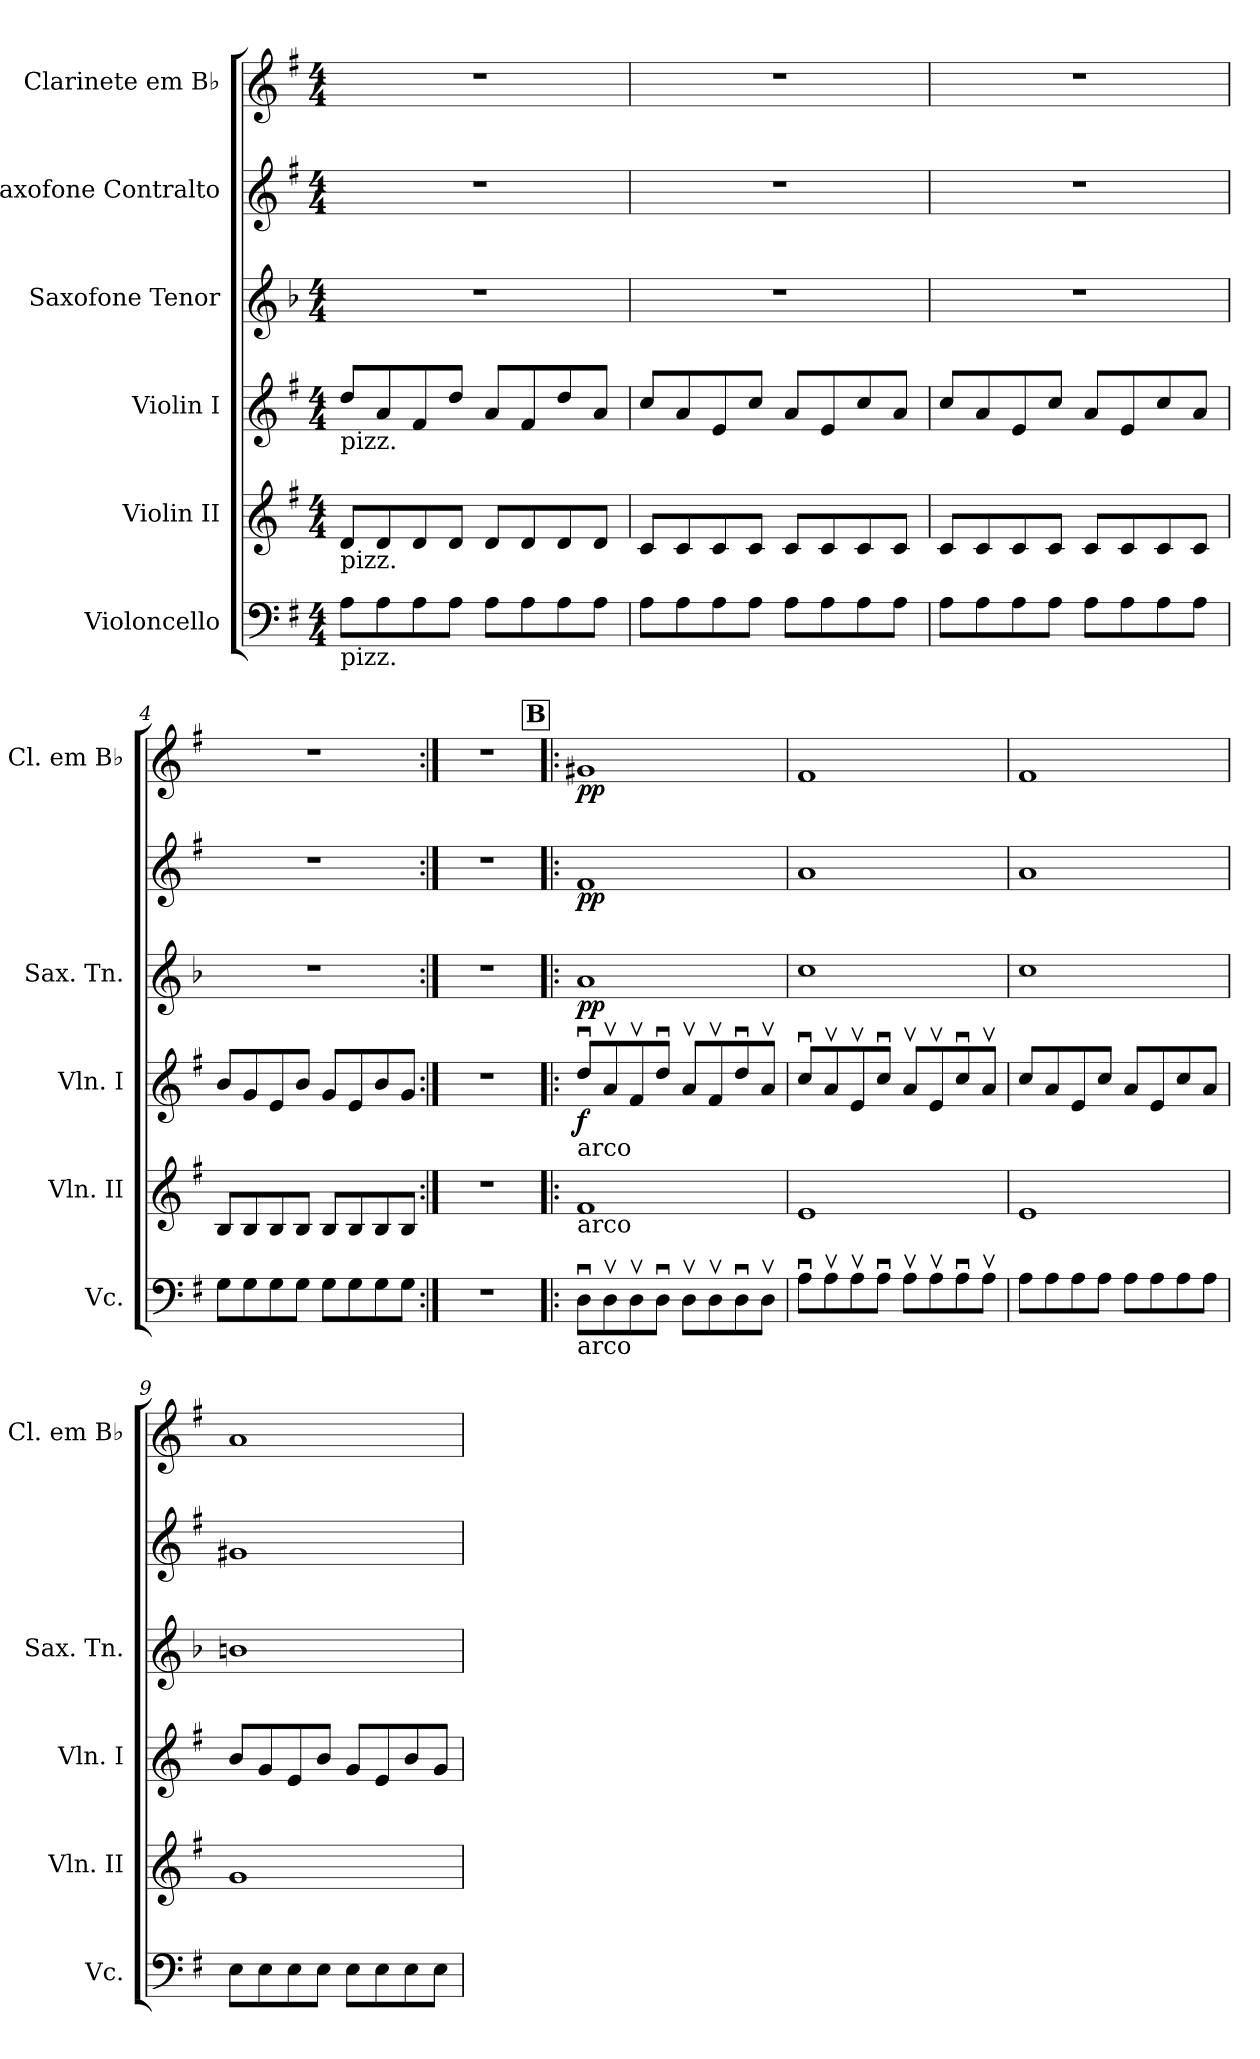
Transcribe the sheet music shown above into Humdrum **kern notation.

**kern	**kern	**kern	**dynam	**kern	**dynam	**kern	**dynam	**kern	**dynam
*part6	*part5	*part4	*part4	*part3	*part3	*part2	*part2	*part1	*part1
*staff6	*staff5	*staff4	*staff4	*staff3	*staff3	*staff2	*staff2	*staff1	*staff1
*I"Violoncello	*I"Violin II	*I"Violin I	*	*I"Saxofone Tenor	*	*I"Saxofone Contralto	*	*I"Clarinete em B♭	*
*I'Vc.	*I'Vln. II	*I'Vln. I	*	*I'Sax. Tn.	*	*	*	*I'Cl. em B♭	*
*clefF4	*clefG2	*clefG2	*	*clefG2	*	*clefG2	*	*clefG2	*
*	*	*	*	*ITrd8c14	*	*ITrd5c9	*	*ITrd1c2	*
*k[f#]	*k[f#]	*k[f#]	*	*k[b-]	*	*k[b-e-]	*	*k[b-]	*
*M4/4	*M4/4	*M4/4	*	*M4/4	*	*M4/4	*	*M4/4	*
=1	=1	=1	=1	=1	=1	=1	=1	=1	=1
!	!	!LO:TX:b:t=pizz.	!	!	!	!	!	!	!
!	!LO:TX:b:t=pizz.	!	!	!	!	!	!	!	!
!LO:TX:b:t=pizz.	!	!	!	!	!	!	!	!	!
8A\L	8d/L	8dd/L	.	1r	.	1r	.	1r	.
8A\	8d/	8a/	.	.	.	.	.	.	.
8A\	8d/	8f#/	.	.	.	.	.	.	.
8A\J	8d/J	8dd/J	.	.	.	.	.	.	.
8A\L	8d/L	8a/L	.	.	.	.	.	.	.
8A\	8d/	8f#/	.	.	.	.	.	.	.
8A\	8d/	8dd/	.	.	.	.	.	.	.
8A\J	8d/J	8a/J	.	.	.	.	.	.	.
=2	=2	=2	=2	=2	=2	=2	=2	=2	=2
8A\L	8c/L	8cc/L	.	1r	.	1r	.	1r	.
8A\	8c/	8a/	.	.	.	.	.	.	.
8A\	8c/	8e/	.	.	.	.	.	.	.
8A\J	8c/J	8cc/J	.	.	.	.	.	.	.
8A\L	8c/L	8a/L	.	.	.	.	.	.	.
8A\	8c/	8e/	.	.	.	.	.	.	.
8A\	8c/	8cc/	.	.	.	.	.	.	.
8A\J	8c/J	8a/J	.	.	.	.	.	.	.
=3	=3	=3	=3	=3	=3	=3	=3	=3	=3
8A\L	8c/L	8cc/L	.	1r	.	1r	.	1r	.
8A\	8c/	8a/	.	.	.	.	.	.	.
8A\	8c/	8e/	.	.	.	.	.	.	.
8A\J	8c/J	8cc/J	.	.	.	.	.	.	.
8A\L	8c/L	8a/L	.	.	.	.	.	.	.
8A\	8c/	8e/	.	.	.	.	.	.	.
8A\	8c/	8cc/	.	.	.	.	.	.	.
8A\J	8c/J	8a/J	.	.	.	.	.	.	.
=4	=4	=4	=4	=4	=4	=4	=4	=4	=4
8G\L	8B/L	8b/L	.	1r	.	1r	.	1r	.
8G\	8B/	8g/	.	.	.	.	.	.	.
8G\	8B/	8e/	.	.	.	.	.	.	.
8G\J	8B/J	8b/J	.	.	.	.	.	.	.
8G\L	8B/L	8g/L	.	.	.	.	.	.	.
8G\	8B/	8e/	.	.	.	.	.	.	.
8G\	8B/	8b/	.	.	.	.	.	.	.
8G\J	8B/J	8g/J	.	.	.	.	.	.	.
=5:|!	=5:|!	=5:|!	=5:|!	=5:|!	=5:|!	=5:|!	=5:|!	=5:|!	=5:|!
1r	1r	1r	.	1r	.	1r	.	1r	.
!!LO:REH:place=s1:a:B:fs=20:t=B
=6!|:	=6!|:	=6!|:	=6!|:	=6!|:	=6!|:	=6!|:	=6!|:	=6!|:	=6!|:
!	!	!LO:TX:b:t=arco	!	!	!	!	!	!	!
!	!LO:TX:b:t=arco	!	!	!	!	!	!	!	!
!LO:TX:b:t=arco	!	!	!	!	!	!	!	!	!
!	!	!	!LO:DY:b	!	!LO:DY:b	!	!LO:DY:b	!	!LO:DY:b
8Du\L	1f#	8ddu/L	f	1A	pp	1A	pp	1f#X	pp
8Dv\	.	8av/	.	.	.	.	.	.	.
8Dv\	.	8f#v/	.	.	.	.	.	.	.
8Du\J	.	8ddu/J	.	.	.	.	.	.	.
8Dv\L	.	8av/L	.	.	.	.	.	.	.
8Dv\	.	8f#v/	.	.	.	.	.	.	.
8Du\	.	8ddu/	.	.	.	.	.	.	.
8Dv\J	.	8av/J	.	.	.	.	.	.	.
=7	=7	=7	=7	=7	=7	=7	=7	=7	=7
8Au\L	1e	8ccu/L	.	1c	.	1c	.	1e	.
8Av\	.	8av/	.	.	.	.	.	.	.
8Av\	.	8ev/	.	.	.	.	.	.	.
8Au\J	.	8ccu/J	.	.	.	.	.	.	.
8Av\L	.	8av/L	.	.	.	.	.	.	.
8Av\	.	8ev/	.	.	.	.	.	.	.
8Au\	.	8ccu/	.	.	.	.	.	.	.
8Av\J	.	8av/J	.	.	.	.	.	.	.
!!LO:LB:g=z
=8	=8	=8	=8	=8	=8	=8	=8	=8	=8
8A\L	1e	8cc/L	.	1c	.	1c	.	1e	.
8A\	.	8a/	.	.	.	.	.	.	.
8A\	.	8e/	.	.	.	.	.	.	.
8A\J	.	8cc/J	.	.	.	.	.	.	.
8A\L	.	8a/L	.	.	.	.	.	.	.
8A\	.	8e/	.	.	.	.	.	.	.
8A\	.	8cc/	.	.	.	.	.	.	.
8A\J	.	8a/J	.	.	.	.	.	.	.
=9	=9	=9	=9	=9	=9	=9	=9	=9	=9
8E\L	1g	8b/L	.	1Bn	.	1Bn	.	1g	.
8E\	.	8g/	.	.	.	.	.	.	.
8E\	.	8e/	.	.	.	.	.	.	.
8E\J	.	8b/J	.	.	.	.	.	.	.
8E\L	.	8g/L	.	.	.	.	.	.	.
8E\	.	8e/	.	.	.	.	.	.	.
8E\	.	8b/	.	.	.	.	.	.	.
8E\J	.	8g/J	.	.	.	.	.	.	.
=	=	=	=	=	=	=	=	=	=
*-	*-	*-	*-	*-	*-	*-	*-	*-	*-
